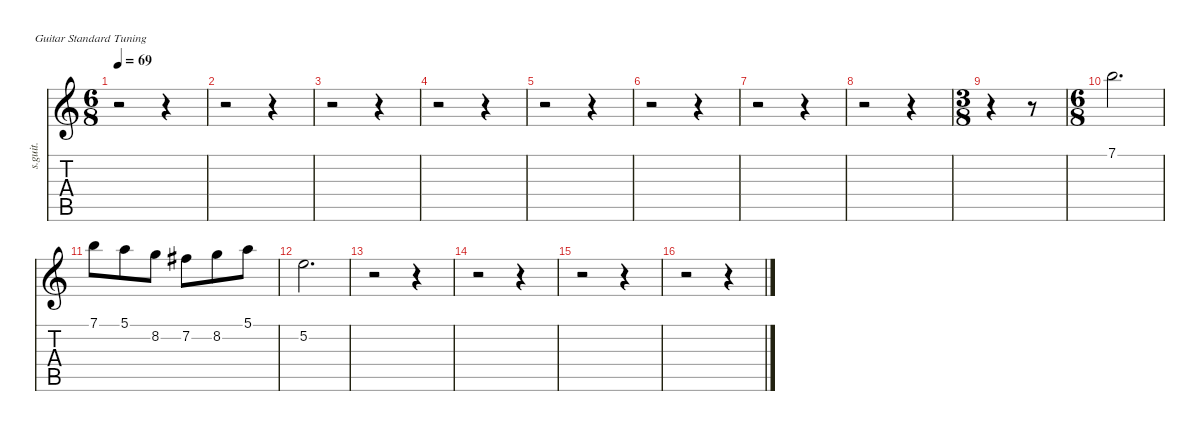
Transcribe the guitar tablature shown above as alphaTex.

\defaultSystemsLayout 4
\hideDynamics
\bracketExtendMode nobrackets
\track ("Guitar iV (clean)" "s.guit.") {instrument acousticguitarsteel}
\staff {score tabs}
\tuning (E4 B3 G3 D3 A2 E2)
\ts (6 8)
\tempo 69
\clef g2
\ks c
r.2{dy f} r.4 |
r.2 r.4 |
r.2 r.4 |
r.2 r.4 |
r.2 r.4 |
r.2 r.4 |
r.2 r.4 |
r.2 r.4 |
\ts (3 8)
r.4 r.8 |
\ts (6 8)
7.1.2{d} |
7.1.8{dy mp} 5.1.8{dy f} 8.2.8 7.2{acc #}.8 8.2.8 5.1.8 |
5.2.2{d} |
r.2 r.4 |
r.2 r.4 |
r.2 r.4 |
r.2 r.4
